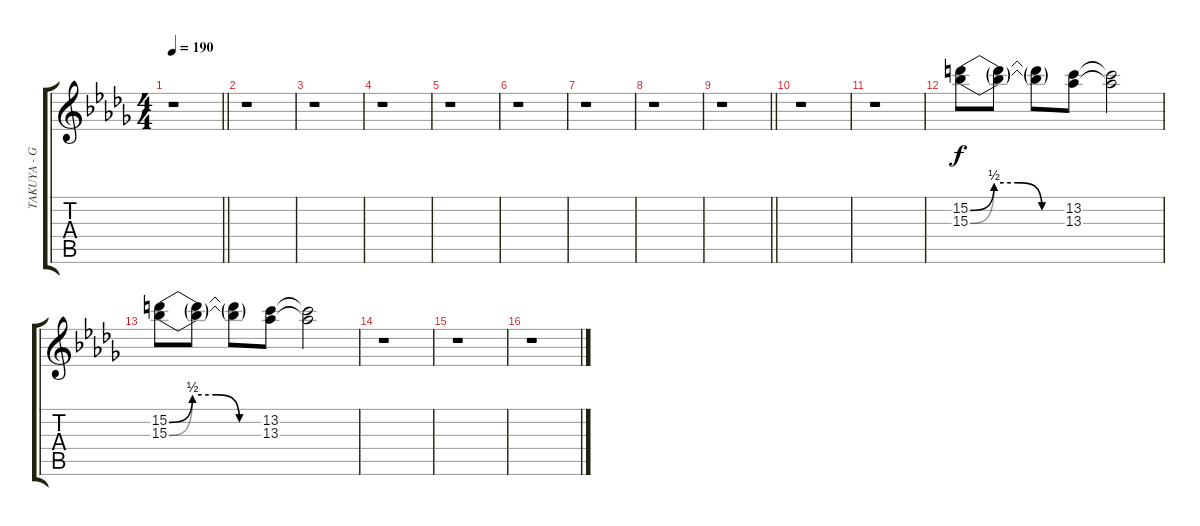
\track ("TAKUYA - Guitar 2" "TAKUYA - G") {instrument overdrivenguitar}
\staff {score tabs}
\tuning (E4 B3 G3 D3 A2 E2) {hide}
\ts (4 4)
\tempo 190
\clef g2
\barLineRight lightlight
\ks db
r.1{dy f} |
r.1 |
r.1 |
r.1 |
r.1 |
r.1 |
r.1 |
r.1 |
\barLineRight lightlight
r.1 |
r.1 |
r.1 |
(15.2{be (custom 0 0 15 2 30 2 45 0 60 0)} 15.3{be (custom 0 0 15 2 30 2 45 0 60 0)}).8 (15.2{t} 15.3{t}).8 (15.2{t} 15.3{t}).8 (13.2 13.3).8 (13.2{t} 13.3{t}).2 |
(15.2{be (custom 0 0 15 2 30 2 45 0 60 0)} 15.3{be (custom 0 0 15 2 30 2 45 0 60 0)}).8 (15.2{t} 15.3{t}).8 (15.2{t} 15.3{t}).8 (13.2 13.3).8 (13.2{t} 13.3{t}).2 |
r.1 |
r.1 |
r.1
